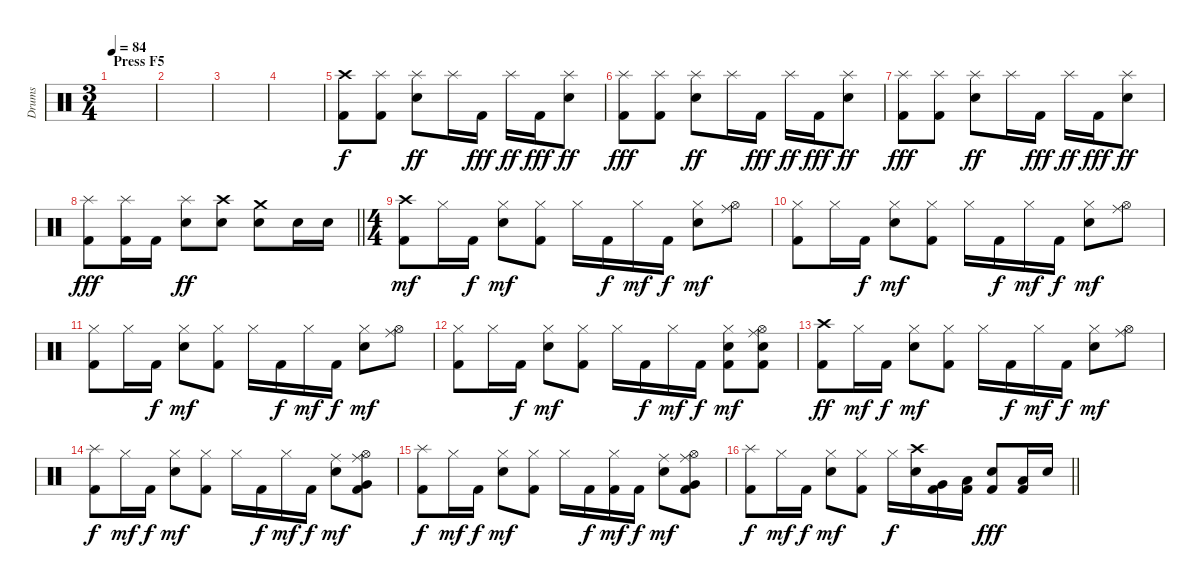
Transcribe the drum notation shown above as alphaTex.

\track ("Drums" "Drums") {instrument percussion}
\staff {score}
\articulation defaults
\ts (3 4)
\section ("" "Press F5")
\tempo 84
\clef neutral
\ks c
|
|
|
|
("Crash high (hit)" "Kick (hit) 2").8 ("Splash (hit)" "Kick (hit) 2").8 ("Splash (hit)" "Snare (hit) 2").8{dy ff} "Splash (hit)".16 "Kick (hit) 2".16{dy fff} "Splash (hit)".16{dy ff} "Kick (hit) 2".16{dy fff} ("Splash (hit)" "Snare (hit) 2").8{dy ff} |
("Splash (hit)" "Kick (hit) 2").8{dy fff} ("Splash (hit)" "Kick (hit) 2").8 ("Splash (hit)" "Snare (hit) 2").8{dy ff} "Splash (hit)".16 "Kick (hit) 2".16{dy fff} "Splash (hit)".16{dy ff} "Kick (hit) 2".16{dy fff} ("Splash (hit)" "Snare (hit) 2").8{dy ff} |
("Splash (hit)" "Kick (hit) 2").8{dy fff} ("Splash (hit)" "Kick (hit) 2").8 ("Splash (hit)" "Snare (hit) 2").8{dy ff} "Splash (hit)".16 "Kick (hit) 2".16{dy fff} "Splash (hit)".16{dy ff} "Kick (hit) 2".16{dy fff} ("Splash (hit)" "Snare (hit) 2").8{dy ff} |
\barLineRight lightlight
("Splash (hit)" "Kick (hit) 2").8{dy fff} ("Splash (hit)" "Kick (hit) 2").16 "Kick (hit) 2".16 ("Splash (hit)" "Snare (hit) 2").8{dy ff} ("Crash high (hit)" "Snare (hit) 2").8 ("Crash medium (hit)" "Snare (hit) 2").8 "Snare (hit) 2".16 "Snare (hit) 2".16 |
\ts (4 4)
\section ("" "")
("Crash high (hit)" "Kick (hit) 2").8{dy mf} "Hi-Hat (closed)".16 "Kick (hit) 2".16{dy f} ("Hi-Hat (closed)" "Snare (hit) 2").8{dy mf} ("Hi-Hat (closed)" "Kick (hit) 2").8 "Hi-Hat (closed)".16 "Kick (hit) 2".16{dy f} "Hi-Hat (closed)".16{dy mf} "Kick (hit) 2".16{dy f} ("Hi-Hat (closed)" "Snare (hit) 2").8{dy mf} ("Ride (middle)" "Hi-Hat (open)").8 |
("Hi-Hat (closed)" "Kick (hit) 2").8 "Hi-Hat (closed)".16 "Kick (hit) 2".16{dy f} ("Hi-Hat (closed)" "Snare (hit) 2").8{dy mf} ("Hi-Hat (closed)" "Kick (hit) 2").8 "Hi-Hat (closed)".16 "Kick (hit) 2".16{dy f} "Hi-Hat (closed)".16{dy mf} "Kick (hit) 2".16{dy f} ("Hi-Hat (closed)" "Snare (hit) 2").8{dy mf} ("Ride (middle)" "Hi-Hat (open)").8 |
("Hi-Hat (closed)" "Kick (hit) 2").8 "Hi-Hat (closed)".16 "Kick (hit) 2".16{dy f} ("Hi-Hat (closed)" "Snare (hit) 2").8{dy mf} ("Hi-Hat (closed)" "Kick (hit) 2").8 "Hi-Hat (closed)".16 "Kick (hit) 2".16{dy f} "Hi-Hat (closed)".16{dy mf} "Kick (hit) 2".16{dy f} ("Hi-Hat (closed)" "Snare (hit) 2").8{dy mf} ("Ride (middle)" "Hi-Hat (open)").8 |
("Hi-Hat (closed)" "Kick (hit) 2").8 "Hi-Hat (closed)".16 "Kick (hit) 2".16{dy f} ("Hi-Hat (closed)" "Snare (hit) 2").8{dy mf} ("Hi-Hat (closed)" "Kick (hit) 2").8 "Hi-Hat (closed)".16 "Kick (hit) 2".16{dy f} "Hi-Hat (closed)".16{dy mf} "Kick (hit) 2".16{dy f} ("Hi-Hat (closed)" "Snare (hit) 2" "Kick (hit) 2").8{dy mf} ("Ride (middle)" "Hi-Hat (open)" "Snare (hit) 2" "Kick (hit) 2").8 |
("Crash high (hit)" "Kick (hit) 2").8{dy ff} "Hi-Hat (closed)".16{dy mf} "Kick (hit) 2".16{dy f} ("Hi-Hat (closed)" "Snare (hit) 2").8{dy mf} ("Hi-Hat (closed)" "Kick (hit) 2").8 "Hi-Hat (closed)".16 "Kick (hit) 2".16{dy f} "Hi-Hat (closed)".16{dy mf} "Kick (hit) 2".16{dy f} ("Hi-Hat (closed)" "Snare (hit) 2").8{dy mf} ("Ride (middle)" "Hi-Hat (open)").8 |
("Splash (hit)" "Kick (hit) 2").8{dy f} "Hi-Hat (closed)".16{dy mf} "Kick (hit) 2".16{dy f} ("Hi-Hat (closed)" "Snare (hit) 2").8{dy mf} ("Hi-Hat (closed)" "Kick (hit) 2").8 "Hi-Hat (closed)".16 "Kick (hit) 2".16{dy f} "Hi-Hat (closed)".16{dy mf} "Kick (hit) 2".16{dy f} ("Ride (middle)" "Snare (hit) 2").8{dy mf} ("Ride (middle)" "Hi-Hat (open)" "Very Low Tom (hit)" "Kick (hit) 2").8 |
("Splash (hit)" "Kick (hit) 2").8{dy f} "Hi-Hat (closed)".16{dy mf} "Kick (hit) 2".16{dy f} ("Hi-Hat (closed)" "Snare (hit) 2").8{dy mf} ("Hi-Hat (closed)" "Kick (hit) 2").8 "Hi-Hat (closed)".16 "Kick (hit) 2".16{dy f} ("Hi-Hat (closed)" "Kick (hit) 2").16{dy mf} "Kick (hit) 2".16{dy f} ("Ride (middle)" "Snare (hit) 2").8{dy mf} ("Ride (middle)" "Hi-Hat (open)" "Very Low Tom (hit)" "Kick (hit) 2").8 |
\barLineRight lightlight
("Splash (hit)" "Kick (hit) 2").8{dy f} "Hi-Hat (closed)".16{dy mf} "Kick (hit) 2".16{dy f} ("Hi-Hat (closed)" "Snare (hit) 2").8{dy mf} ("Hi-Hat (closed)" "Kick (hit) 2").8 "Hi-Hat (closed)".16{dy f} ("Crash high (hit)" "Snare (hit) 2").16 ("Very Low Tom (hit)" "Kick (hit) 2").16 ("Low Floor Tom (hit)" "Kick (hit) 2").16 ("Snare (hit) 2" "Kick (hit) 2").8{dy fff} ("Low Floor Tom (hit)" "Kick (hit) 2").16 "Snare (hit) 2".16
